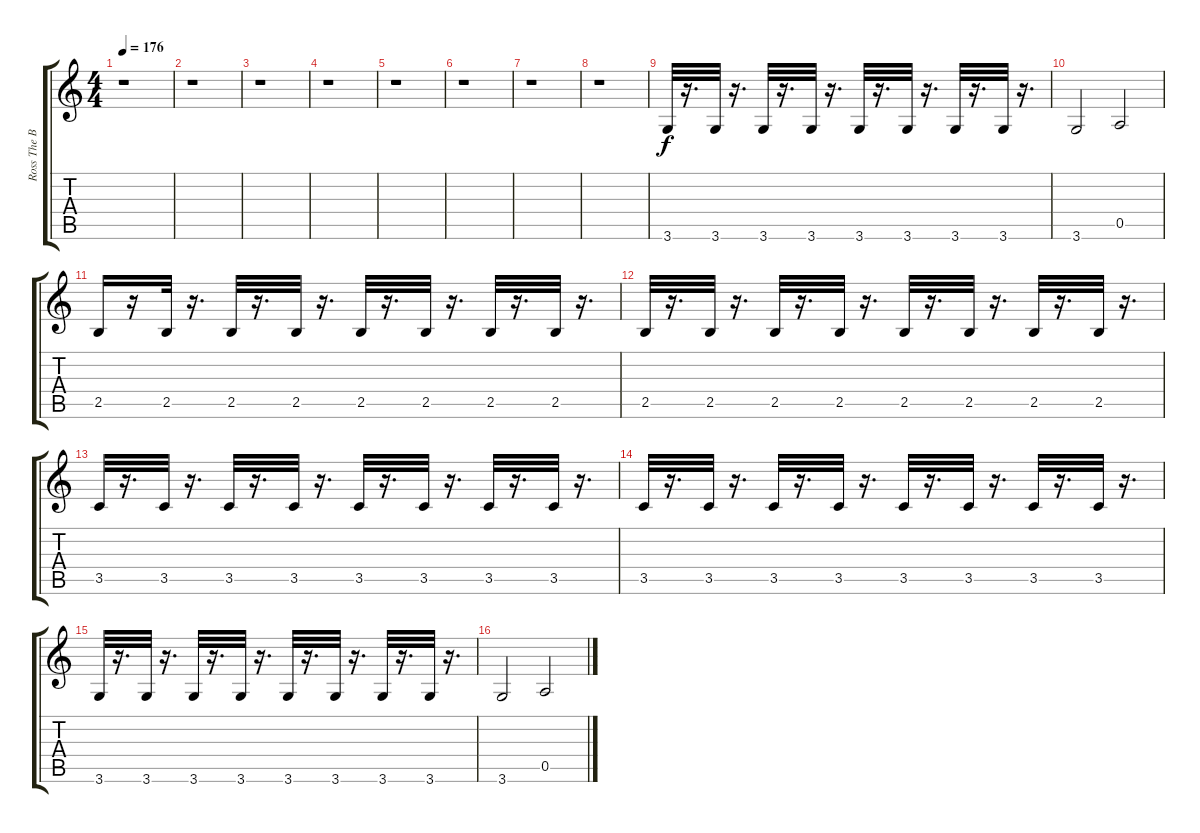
\track ("Ross The Boss-Rhithm" "Ross The B") {instrument distortionguitar}
\staff {score tabs}
\tuning (E4 B3 G3 D3 A2 E2) {hide}
\ts (4 4)
\tempo 176
\clef g2
\ks c
r.1{dy f} |
r.1 |
r.1 |
r.1 |
r.1 |
r.1 |
r.1 |
r.1 |
3.6.32 r.16{d} 3.6.32 r.16{d} 3.6.32 r.16{d} 3.6.32 r.16{d} 3.6.32 r.16{d} 3.6.32 r.16{d} 3.6.32 r.16{d} 3.6.32 r.16{d} |
3.6.2 0.5.2 |
2.5.16 r.16 2.5.32 r.16{d} 2.5.32 r.16{d} 2.5.32 r.16{d} 2.5.32 r.16{d} 2.5.32 r.16{d} 2.5.32 r.16{d} 2.5.32 r.16{d} |
2.5.32 r.16{d} 2.5.32 r.16{d} 2.5.32 r.16{d} 2.5.32 r.16{d} 2.5.32 r.16{d} 2.5.32 r.16{d} 2.5.32 r.16{d} 2.5.32 r.16{d} |
3.5.32 r.16{d} 3.5.32 r.16{d} 3.5.32 r.16{d} 3.5.32 r.16{d} 3.5.32 r.16{d} 3.5.32 r.16{d} 3.5.32 r.16{d} 3.5.32 r.16{d} |
3.5.32 r.16{d} 3.5.32 r.16{d} 3.5.32 r.16{d} 3.5.32 r.16{d} 3.5.32 r.16{d} 3.5.32 r.16{d} 3.5.32 r.16{d} 3.5.32 r.16{d} |
3.6.32 r.16{d} 3.6.32 r.16{d} 3.6.32 r.16{d} 3.6.32 r.16{d} 3.6.32 r.16{d} 3.6.32 r.16{d} 3.6.32 r.16{d} 3.6.32 r.16{d} |
3.6.2 0.5.2
